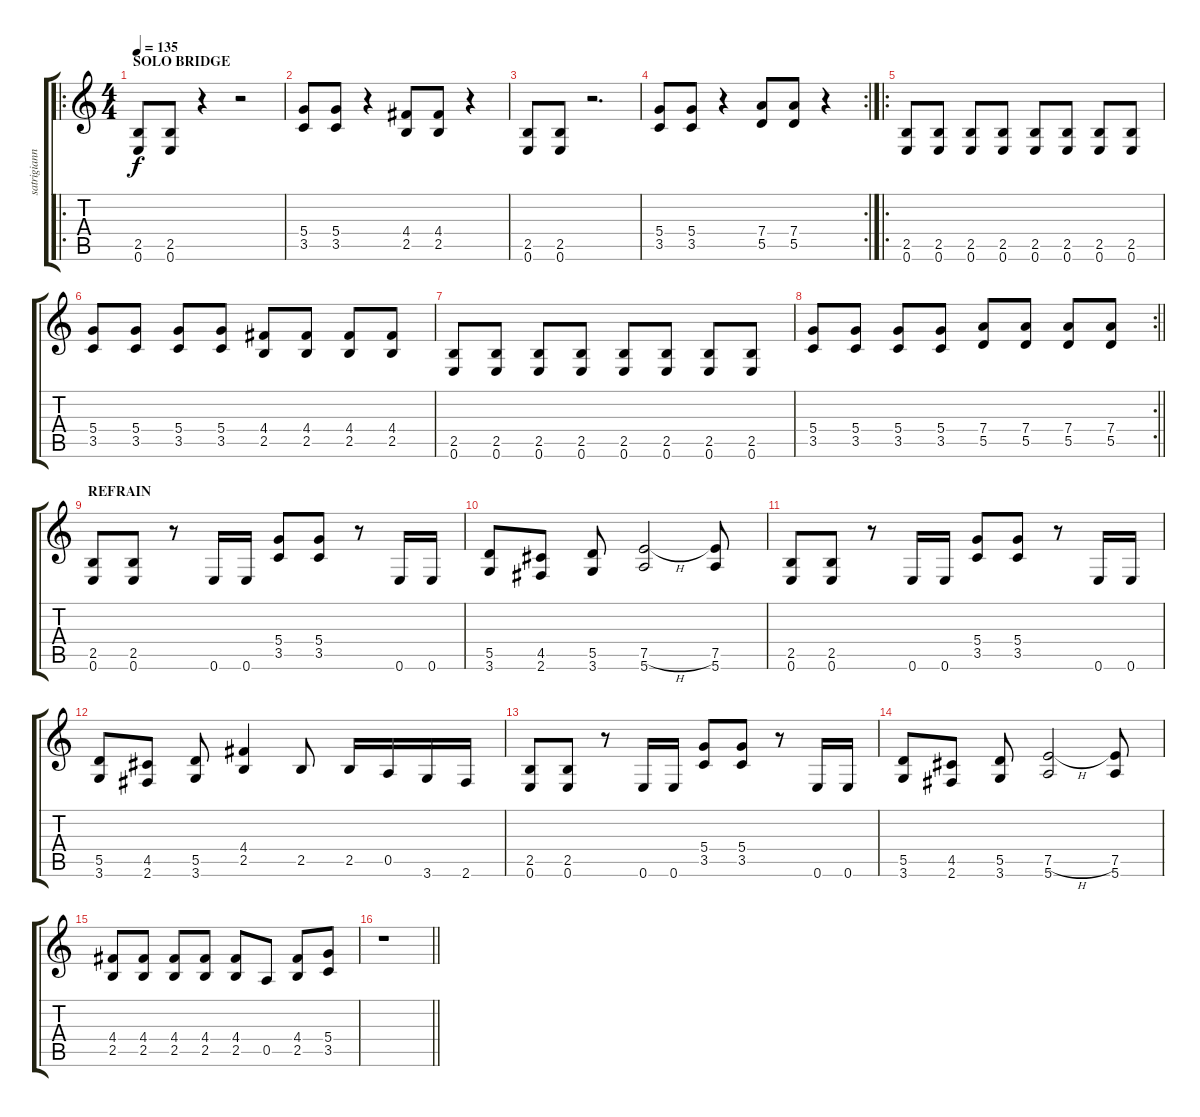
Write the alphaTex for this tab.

\track ("satrigiannis" "satrigiann") {instrument distortionguitar}
\staff {score tabs}
\tuning (E4 B3 G3 D3 A2 E2) {hide}
\ro
\ts (4 4)
\section ("" "SOLO BRIDGE")
\tempo 135
\clef g2
\ks c
(2.5 0.6).8{dy f} (2.5 0.6).8 r.4 r.2 |
(5.4 3.5).8 (5.4 3.5).8 r.4 (4.4 2.5).8 (4.4 2.5).8 r.4 |
(2.5 0.6).8 (2.5 0.6).8 r.2{d} |
\rc 2
(5.4 3.5).8 (5.4 3.5).8 r.4 (7.4 5.5).8 (7.4 5.5).8 r.4 |
\ro
(2.5 0.6).8 (2.5 0.6).8 (2.5 0.6).8 (2.5 0.6).8 (2.5 0.6).8 (2.5 0.6).8 (2.5 0.6).8 (2.5 0.6).8 |
(5.4 3.5).8 (5.4 3.5).8 (5.4 3.5).8 (5.4 3.5).8 (4.4 2.5).8 (4.4 2.5).8 (4.4 2.5).8 (4.4 2.5).8 |
(2.5 0.6).8 (2.5 0.6).8 (2.5 0.6).8 (2.5 0.6).8 (2.5 0.6).8 (2.5 0.6).8 (2.5 0.6).8 (2.5 0.6).8 |
\rc 2
\barLineRight lightlight
(5.4 3.5).8 (5.4 3.5).8 (5.4 3.5).8 (5.4 3.5).8 (7.4 5.5).8 (7.4 5.5).8 (7.4 5.5).8 (7.4 5.5).8 |
\section ("" "REFRAIN")
(2.5 0.6).8 (2.5 0.6).8 r.8 0.6.16 0.6.16 (5.4 3.5).8 (5.4 3.5).8 r.8 0.6.16 0.6.16 |
(5.5 3.6).8 (4.5 2.6).8 (5.5 3.6).8 (7.5{h} 5.6).2 (7.5 5.6).8 |
(2.5 0.6).8 (2.5 0.6).8 r.8 0.6.16 0.6.16 (5.4 3.5).8 (5.4 3.5).8 r.8 0.6.16 0.6.16 |
(5.5 3.6).8 (4.5 2.6).8 (5.5 3.6).8 (4.4 2.5).4 2.5.8 2.5.16 0.5.16 3.6.16 2.6.16 |
(2.5 0.6).8 (2.5 0.6).8 r.8 0.6.16 0.6.16 (5.4 3.5).8 (5.4 3.5).8 r.8 0.6.16 0.6.16 |
(5.5 3.6).8 (4.5 2.6).8 (5.5 3.6).8 (7.5{h} 5.6).2 (7.5 5.6).8 |
(4.4 2.5).8 (4.4 2.5).8 (4.4 2.5).8 (4.4 2.5).8 (4.4 2.5).8 0.5.8 (4.4 2.5).8 (5.4 3.5).8 |
\barLineRight lightlight
r.1
